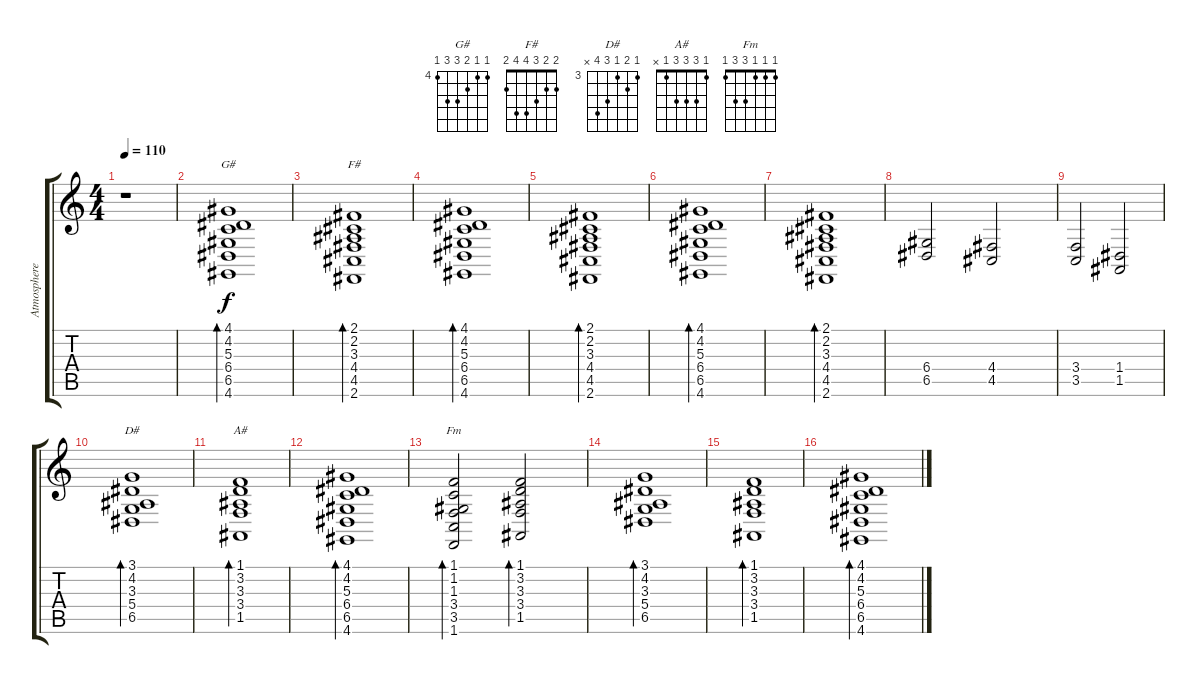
\track ("Atmosphere" "Atmosphere") {instrument fx4atmosphere}
\staff {score tabs}
\tuning (E4 B3 G3 D3 A2 E2) {hide}
\chord ("G#" 4 4 5 6 6 4) {firstfret 4}
\chord ("F#" 2 2 3 4 4 2)
\chord ("D#" 3 4 3 5 6 x) {firstfret 3}
\chord ("A#" 1 3 3 3 1 x)
\chord ("Fm" 1 1 1 3 3 1)
\ts (4 4)
\tempo 110
\clef g2
\ks c
r.1{dy f} |
(4.1 4.2 5.3 6.4 6.5 4.6).1{bd 120 ch "G#"} |
(2.1 2.2 3.3 4.4 4.5 2.6).1{bd 120 ch "F#"} |
(4.1 4.2 5.3 6.4 6.5 4.6).1{bd 120} |
(2.1 2.2 3.3 4.4 4.5 2.6).1{bd 120} |
(4.1 4.2 5.3 6.4 6.5 4.6).1{bd 120} |
(2.1 2.2 3.3 4.4 4.5 2.6).1{bd 120} |
(6.4 6.5).2 (4.4 4.5).2 |
(3.4 3.5).2 (1.4 1.5).2 |
(3.1 4.2 3.3 5.4 6.5).1{bd 120 ch "D#"} |
(1.1 3.2 3.3 3.4 1.5).1{bd 120 ch "A#"} |
(4.1 4.2 5.3 6.4 6.5 4.6).1{bd 120} |
(1.1 1.2 1.3 3.4 3.5 1.6).2{bd 120 ch "Fm"} (1.1 3.2 3.3 3.4 1.5).2{bd 120} |
(3.1 4.2 3.3 5.4 6.5).1{bd 120} |
(1.1 3.2 3.3 3.4 1.5).1{bd 120} |
(4.1 4.2 5.3 6.4 6.5 4.6).1{bd 120}
